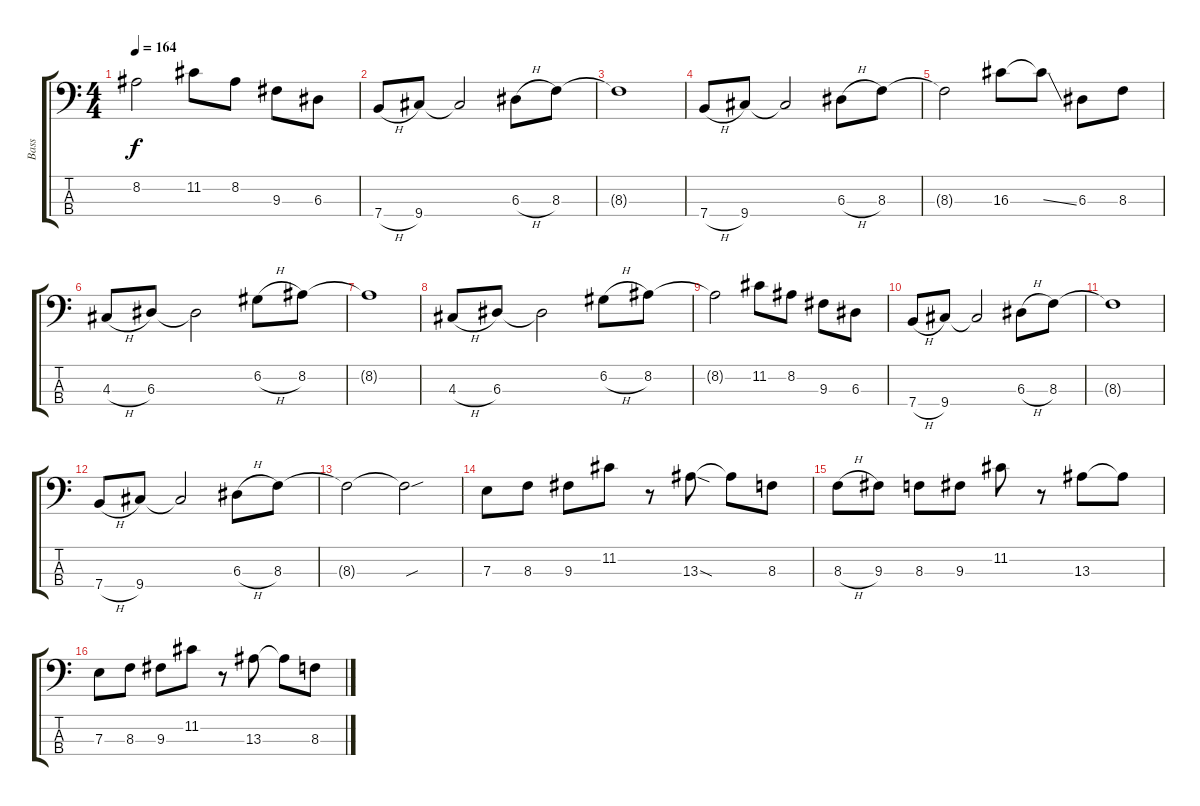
\track ("Bass" "Bass") {instrument electricbasspick bank 177}
\staff {score tabs}
\tuning (G2 D2 A1 E1) {hide}
\ts (4 4)
\tempo 164
\clef f4
\ks c
8.2{t}.2{dy f} 11.2.8 8.2.8 9.3.8 6.3.8 |
7.4{h}.8 9.4.8 9.4{t}.2 6.3{h}.8 8.3.8 |
8.3{t}.1 |
7.4{h}.8 9.4.8 9.4{t}.2 6.3{h}.8 8.3.8 |
8.3{t}.2 16.3.8 16.3{ss t}.8 6.3.8 8.3.8 |
4.3{h}.8 6.3.8 6.3{t}.2 6.2{h}.8 8.2.8 |
8.2{t}.1 |
4.3{h}.8 6.3.8 6.3{t}.2 6.2{h}.8 8.2.8 |
8.2{t}.2 11.2.8 8.2.8 9.3.8 6.3.8 |
7.4{h}.8 9.4.8 9.4{t}.2 6.3{h}.8 8.3.8 |
8.3{t}.1 |
7.4{h}.8 9.4.8 9.4{t}.2 6.3{h}.8 8.3.8 |
8.3{t}.2 8.3{sou t}.2 |
7.3.8 8.3.8 9.3.8 11.2.8 r.8 13.3{sod}.8 13.3{t}.8 8.3.8 |
8.3{h}.8 9.3.8 8.3.8 9.3.8 11.2.8 r.8 13.3.8 13.3{t}.8 |
7.3.8 8.3.8 9.3.8 11.2.8 r.8 13.3.8 13.3{t}.8 8.3.8
